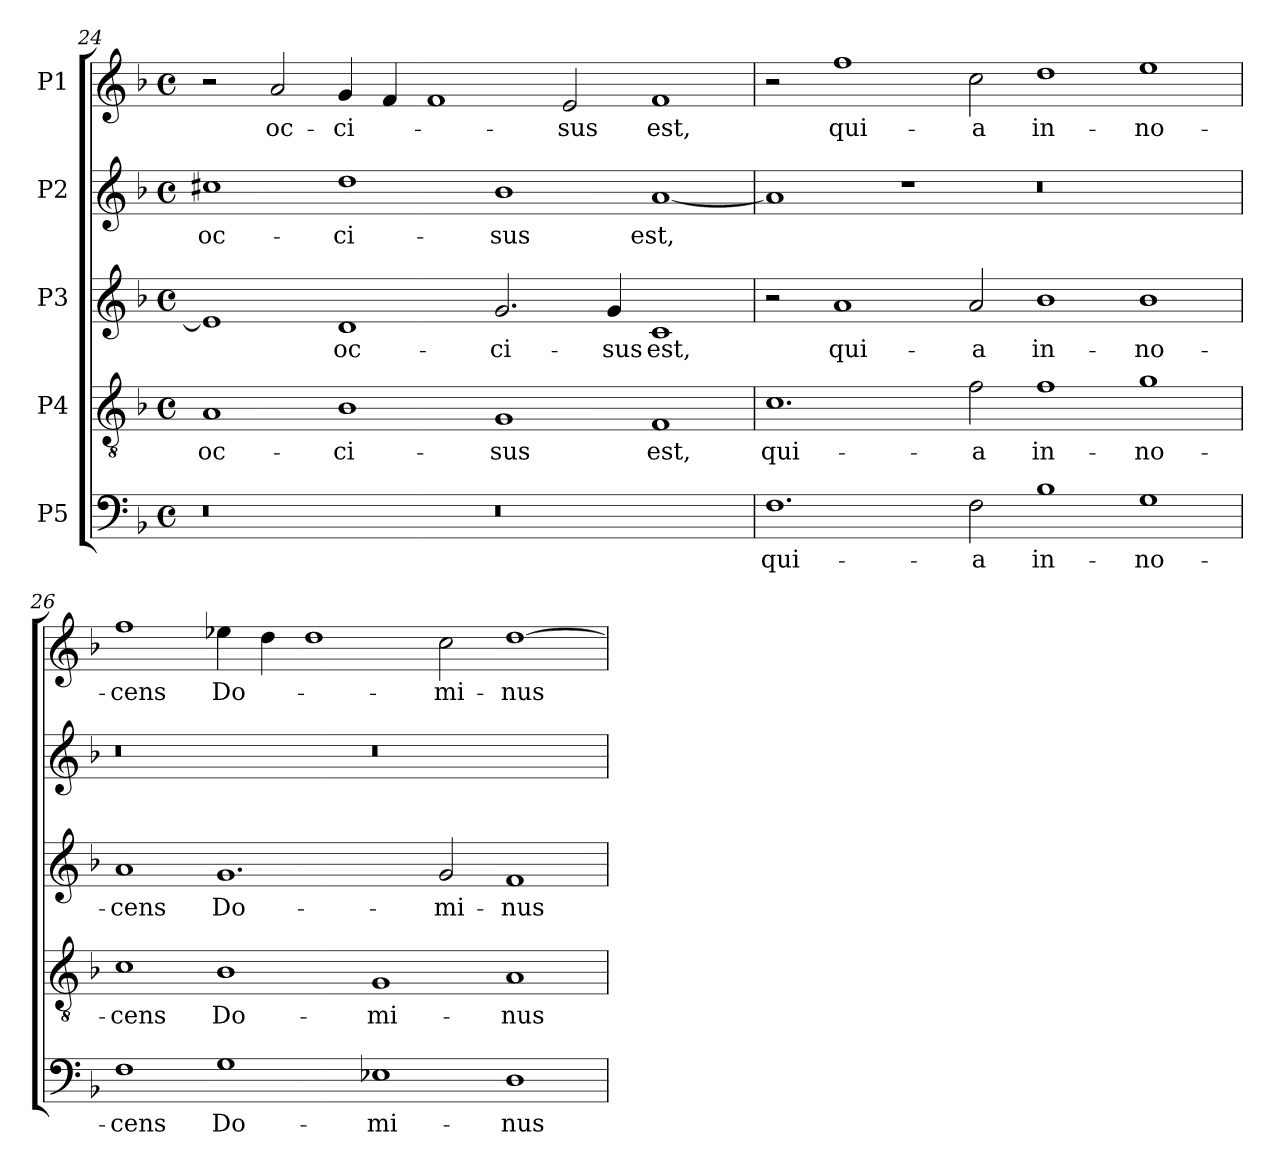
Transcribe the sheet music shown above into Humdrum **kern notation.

**kern	**text	**kern	**text	**kern	**text	**kern	**text	**kern	**text
*part5	*part5	*part4	*part4	*part3	*part3	*part2	*part2	*part1	*part1
*staff5	*staff5	*staff4	*staff4	*staff3	*staff3	*staff2	*staff2	*staff1	*staff1
*I"P5	*	*I"P4	*	*I"P3	*	*I"P2	*	*I"P1	*
*clefF4	*	*clefGv2	*	*clefG2	*	*clefG2	*	*clefG2	*
*	*	*ITrd7c12	*	*	*	*	*	*	*
*k[b-]	*	*k[b-]	*	*k[b-]	*	*k[b-]	*	*k[b-]	*
*F:	*	*F:	*	*F:	*	*F:	*	*F:	*
*M4/4	*	*M4/4	*	*M4/4	*	*M4/4	*	*M4/4	*
*met(c)	*	*met(c)	*	*met(c)	*	*met(c)	*	*met(c)	*
=24	=24	=24	=24	=24	=24	=24	=24	=24	=24
!	!	!	!LO:LY:b:color=#000000	!	!	!	!	!	!
!	!	!	!	!	!	!	!LO:LY:b:color=#000000	!	!
0r	.	1AAi	oc-	1ei]	.	1cc#Xi	oc-	2r	.
!	!	!	!	!	!	!	!	!	!LO:LY:b:color=#000000
.	.	.	.	.	.	.	.	2ai/	oc-
!	!	!	!LO:LY:b:color=#000000	!	!	!	!	!	!
!	!	!	!	!	!LO:LY:b:color=#000000	!	!	!	!
!	!	!	!	!	!	!	!LO:LY:b:color=#000000	!	!
!	!	!	!	!	!	!	!	!	!LO:LY:b:color=#000000
.	.	1BB-i	-ci-	1di	oc-	1ddi	-ci-	4gi/	-ci-
.	.	.	.	.	.	.	.	4fi/	.
.	.	.	.	.	.	.	.	1fi	.
!	!	!	!LO:LY:b:color=#000000	!	!	!	!	!	!
!	!	!	!	!	!LO:LY:b:color=#000000	!	!	!	!
!	!	!	!	!	!	!	!LO:LY:b:color=#000000	!	!
0r	.	1GGi	-sus	2.gi/	-ci-	1b-i	-sus	.	.
!	!	!	!	!	!	!	!	!	!LO:LY:b:color=#000000
.	.	.	.	.	.	.	.	2ei/	-sus
!	!	!	!	!	!LO:LY:b:color=#000000	!	!	!	!
.	.	.	.	4gi/	-sus	.	.	.	.
!	!	!	!LO:LY:b:color=#000000	!	!	!	!	!	!
!	!	!	!	!	!LO:LY:b:color=#000000	!	!	!	!
!	!	!	!	!	!	!	!LO:LY:b:color=#000000	!	!
!	!	!	!	!	!	!	!	!	!LO:LY:b:color=#000000
.	.	1FFi	est,	1ci	est,	[<1ai	est,	1fi	est,
!!LO:PB:g=z
=25	=25	=25	=25	=25	=25	=25	=25	=25	=25
!	!LO:LY:b:color=#000000	!	!	!	!	!	!	!	!
!	!	!	!LO:LY:b:color=#000000	!	!	!	!	!	!
1.Fi	qui-	1.Ci	qui-	2r	.	1ai]	.	2r	.
!	!	!	!	!	!LO:LY:b:color=#000000	!	!	!	!
!	!	!	!	!	!	!	!	!	!LO:LY:b:color=#000000
.	.	.	.	1ai	qui-	.	.	1ffi	qui-
.	.	.	.	.	.	1r	.	.	.
!	!LO:LY:b:color=#000000	!	!	!	!	!	!	!	!
!	!	!	!LO:LY:b:color=#000000	!	!	!	!	!	!
!	!	!	!	!	!LO:LY:b:color=#000000	!	!	!	!
!	!	!	!	!	!	!	!	!	!LO:LY:b:color=#000000
2Fi\	-a	2Fi\	-a	2ai/	-a	.	.	2cci\	-a
!	!LO:LY:b:color=#000000	!	!	!	!	!	!	!	!
!	!	!	!LO:LY:b:color=#000000	!	!	!	!	!	!
!	!	!	!	!	!LO:LY:b:color=#000000	!	!	!	!
!	!	!	!	!	!	!	!	!	!LO:LY:b:color=#000000
1B-i	in-	1Fi	in-	1b-i	in-	0r	.	1ddi	in-
!	!LO:LY:b:color=#000000	!	!	!	!	!	!	!	!
!	!	!	!LO:LY:b:color=#000000	!	!	!	!	!	!
!	!	!	!	!	!LO:LY:b:color=#000000	!	!	!	!
!	!	!	!	!	!	!	!	!	!LO:LY:b:color=#000000
1Gi	-no-	1Gi	-no-	1b-i	-no-	.	.	1eei	-no-
=26	=26	=26	=26	=26	=26	=26	=26	=26	=26
!	!LO:LY:b:color=#000000	!	!	!	!	!	!	!	!
!	!	!	!LO:LY:b:color=#000000	!	!	!	!	!	!
!	!	!	!	!	!LO:LY:b:color=#000000	!	!	!	!
!	!	!	!	!	!	!	!	!	!LO:LY:b:color=#000000
1Fi	-cens	1Ci	-cens	1ai	-cens	0r	.	1ffi	-cens
!	!LO:LY:b:color=#000000	!	!	!	!	!	!	!	!
!	!	!	!LO:LY:b:color=#000000	!	!	!	!	!	!
!	!	!	!	!	!LO:LY:b:color=#000000	!	!	!	!
!	!	!	!	!	!	!	!	!	!LO:LY:b:color=#000000
1Gi	Do-	1BB-i	Do-	1.gi	Do-	.	.	4ee-Xi\	Do-
.	.	.	.	.	.	.	.	4ddi\	.
.	.	.	.	.	.	.	.	1ddi	.
!	!LO:LY:b:color=#000000	!	!	!	!	!	!	!	!
!	!	!	!LO:LY:b:color=#000000	!	!	!	!	!	!
1E-Xi	-mi-	1GGi	-mi-	.	.	0r	.	.	.
!	!	!	!	!	!LO:LY:b:color=#000000	!	!	!	!
!	!	!	!	!	!	!	!	!	!LO:LY:b:color=#000000
.	.	.	.	2gi/	-mi-	.	.	2cci\	-mi-
!	!LO:LY:b:color=#000000	!	!	!	!	!	!	!	!
!	!	!	!LO:LY:b:color=#000000	!	!	!	!	!	!
!	!	!	!	!	!LO:LY:b:color=#000000	!	!	!	!
!	!	!	!	!	!	!	!	!	!LO:LY:b:color=#000000
1Di	-nus	1AAi	-nus	1fi	-nus	.	.	[>1ddi	-nus
=	=	=	=	=	=	=	=	=	=
*-	*-	*-	*-	*-	*-	*-	*-	*-	*-
